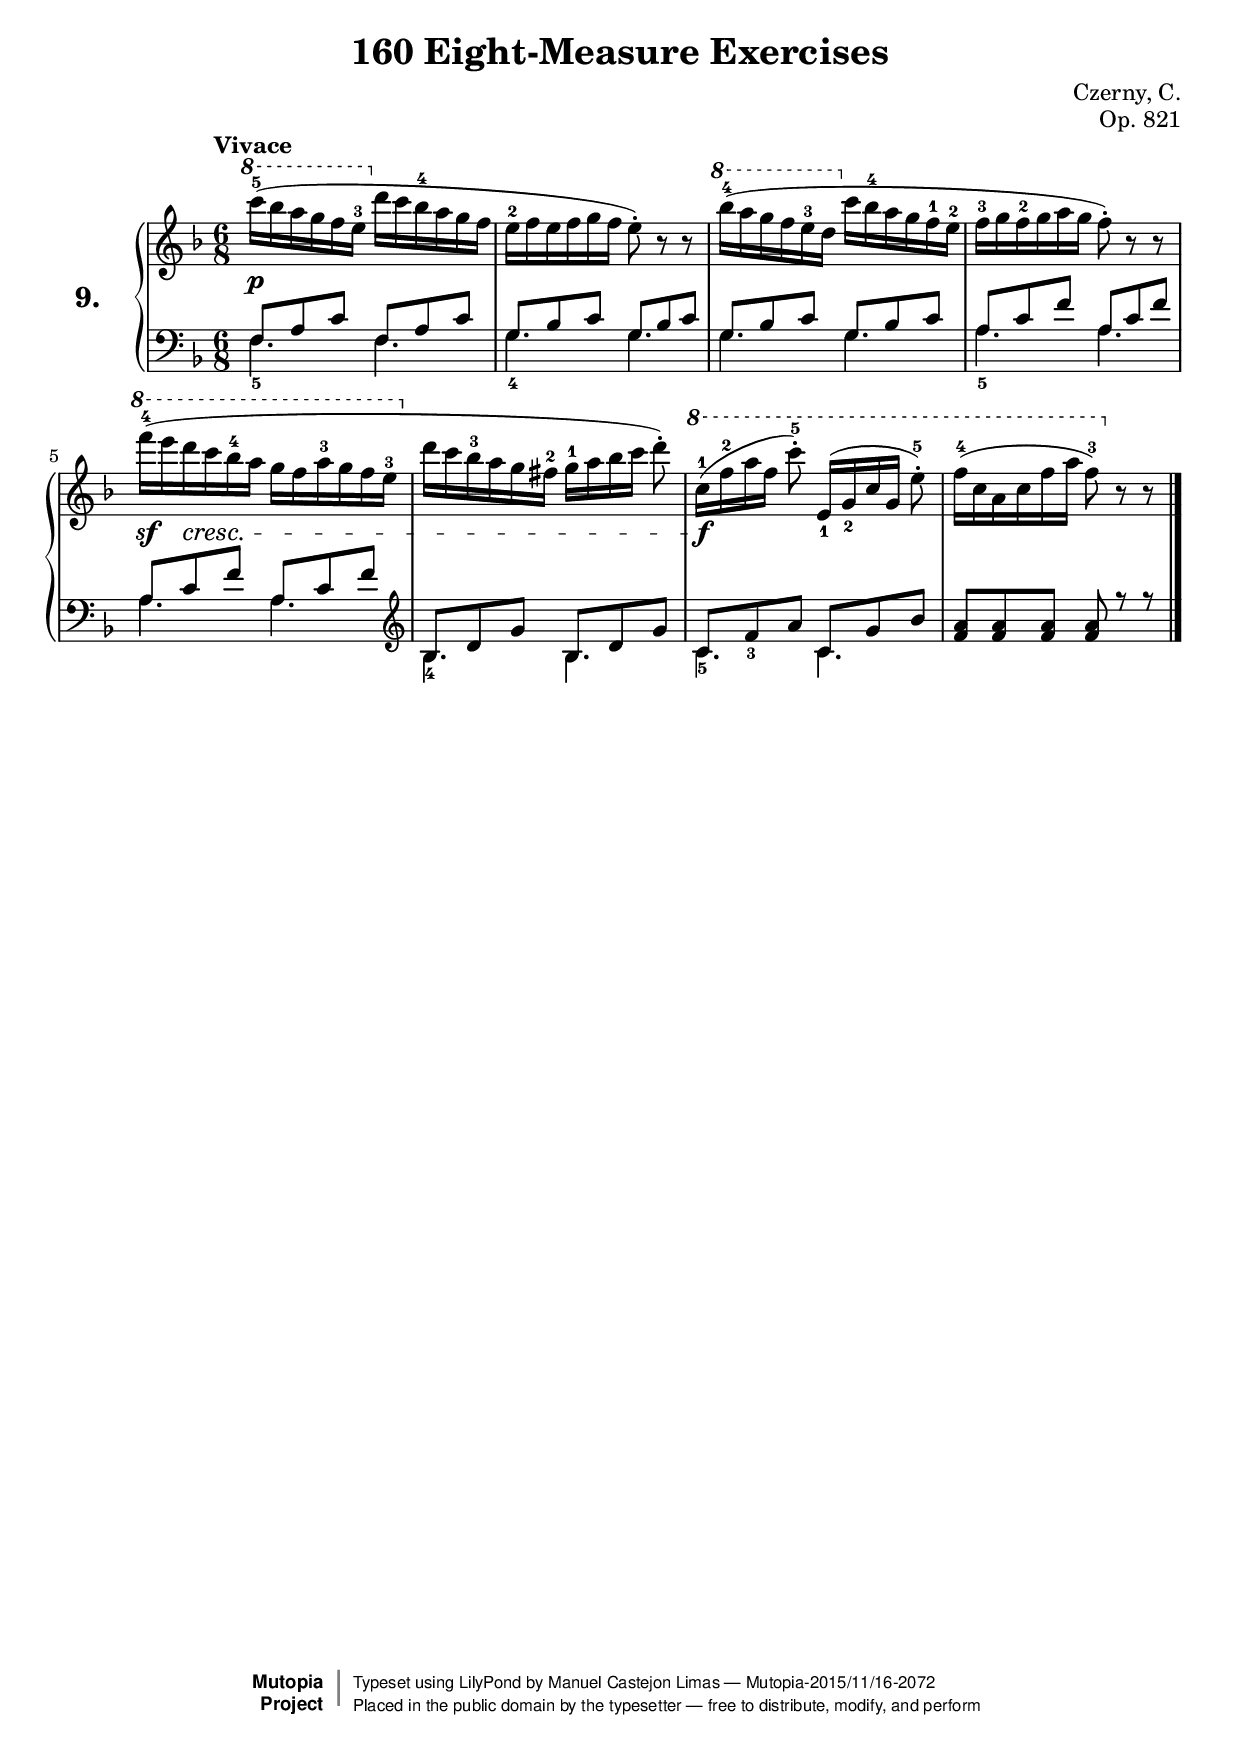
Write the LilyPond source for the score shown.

\version "2.18.2"
\language "english"
exerciseNumber = "9."
\header {
    composer	        =       "Czerny, C."
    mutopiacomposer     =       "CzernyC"

    title	            =	"160 Eight-Measure Exercises"
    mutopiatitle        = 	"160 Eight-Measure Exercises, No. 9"

    opus	            =	"Op. 821"
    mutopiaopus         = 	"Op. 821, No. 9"
    
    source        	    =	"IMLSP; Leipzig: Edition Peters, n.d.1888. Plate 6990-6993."
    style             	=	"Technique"
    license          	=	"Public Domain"
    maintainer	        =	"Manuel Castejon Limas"
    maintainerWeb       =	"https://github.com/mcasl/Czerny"
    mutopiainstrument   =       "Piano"

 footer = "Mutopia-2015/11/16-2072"
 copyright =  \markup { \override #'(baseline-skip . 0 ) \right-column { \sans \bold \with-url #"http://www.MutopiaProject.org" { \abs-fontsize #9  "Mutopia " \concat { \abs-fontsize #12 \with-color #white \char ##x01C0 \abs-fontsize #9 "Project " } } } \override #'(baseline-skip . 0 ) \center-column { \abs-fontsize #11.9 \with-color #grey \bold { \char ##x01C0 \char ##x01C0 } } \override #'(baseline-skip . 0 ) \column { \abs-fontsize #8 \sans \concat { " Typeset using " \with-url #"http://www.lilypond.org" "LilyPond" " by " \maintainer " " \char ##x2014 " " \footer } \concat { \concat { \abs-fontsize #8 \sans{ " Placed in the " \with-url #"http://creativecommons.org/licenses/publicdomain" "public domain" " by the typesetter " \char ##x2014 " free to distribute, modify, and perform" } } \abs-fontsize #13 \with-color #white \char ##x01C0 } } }
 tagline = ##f
}

%--------Definitions
global = {
  \key f \major
  \time 6/8
}


mbreak = {   }


pianoUpper = { \tempo "Vivace"
  \clef "treble"
  \ottava 1 c''''16^5 ( bf''' a''' g'''16 f''' e'''^3 \ottava 0 d''' c'''16 bf''^4 a'' g''16 f''         | % 1
  e''^2 f'' e'' f'' g'' f'' e''8^\staccato ) r8 r8                                                       | % 2
  \ottava 1 bf'''16^4 ( a''' g''' f'''16 e'''^3 d''' \ottava 0 c''' bf''16^4 a'' g'' f''16^1 e''^2      | % 3
  f''^3 g'' f''^2 g'' a'' g'' f''8^\staccato ) r8 r8                                                     | % 4
 \ottava 1 f''''16^4 ( e'''' d'''' c''''16 bf'''^4 a'''  g''' f'''16 a'''^3 g''' f'''16 e'''^3 \ottava 0 | % 5
  d'''16  c''' bf''^3 a''16 g'' fs''^2 g''^1 [ a'' bf'' c''' ] d'''8^\staccato )                          | % 6                   
  \ottava 1 c'''16 ^1 [ ( f'''^2 a''' f''' ] c''''8^5 ^\staccato ) e''16_1[ ( g''16_2 c''' g'' ] e'''8^5^\staccato )                   | % 7
  f'''16^4 ( c''' a'' c''' f''' a''' f'''8^3 )  \ottava 0 r8 r8 | % 8
\bar "|."   % 8
}

tenorPiano =  {
  \clef "bass"
  f8 a c' f a c'   | % 1
  g8 bf c' g bf c' | % 2
  g8 bf c' g bf c' | % 3
  a8 c' f' a c' f'   | % 4
  a8 c' f' a c' f'    | % 5
\clef "treble"
  bf8 d' g' bf d' g' | % 6
  c' f'_3 a' c' g' bf' | % 7
  <f' a'>8 <f' a'>8 <f' a'>8 <f' a'>8 r8 r8 | % 8
   \bar "|."   % 8
}

bassPiano =  {
  \clef "bass"
  f4._5 f4. | % 1
  g4._4 g   | % 2
  g4. g     | % 3
  a4._5 a     | % 4
  a4. a     | % 5
 \clef "treble"
 bf4._4 bf   | % 6
  c'4._5 c'   | % 7
  s2.       | % 8
   \bar "|."   % 8
}


dynamics = { 
  <> \p s2. | %1
  s2.       | %2
  s2.       | %3
  s2.       | %4
  <> \sf s8 s8 \cresc  s2       | %5
  s2.       | %6
  <> \f s2.       | %7
  s2.       | %8 
}

pedal = {
}

\score {
  <<
    \new PianoStaff <<
      \set PianoStaff.instrumentName = \markup \huge \bold \exerciseNumber 
      \set PianoStaff.midiInstrument = "acoustic grand"
      \context Staff = "1" << \context Voice = "pianoUpper" { \clef treble \global \pianoUpper } >>
      \context Dynamics = "Dynamics_pf" \dynamics
      \context Staff    = "2" << \context Voice = "tenorPiano"    { \clef bass \global \voiceThree \tenorPiano }
                                 \context Voice = "bassPiano"     { \clef bass \global \voiceFour  \bassPiano } >>
      \context Dynamics = "pedal" \pedal
    >>
  >>
  \layout {
    \mergeDifferentlyHeadedOn 
    \mergeDifferentlyDottedOn
  }
  
  \midi {}
}
